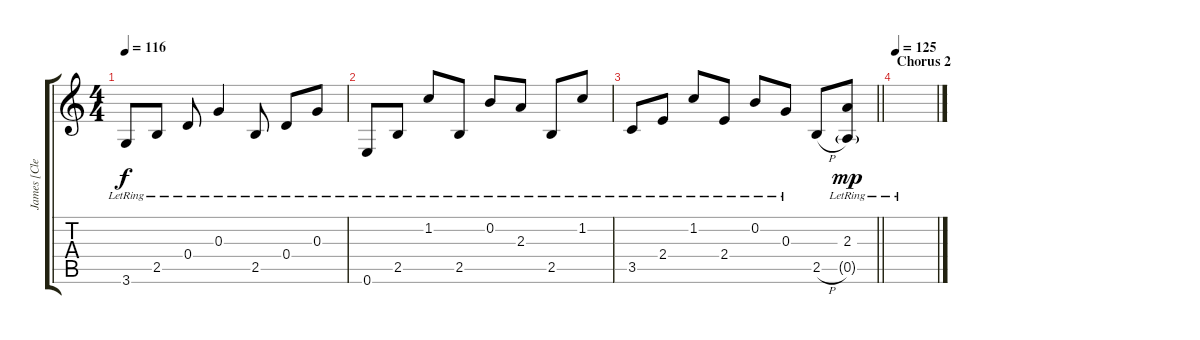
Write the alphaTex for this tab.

\track ("James [Clean]" "James [Cle") {instrument electricguitarclean}
\staff {score tabs}
\tuning (E4 B3 G3 D3 A2 E2) {hide}
\ts (4 4)
\tempo 116
\clef g2
\ks c
3.6{lr}.8{dy f} 2.5{lr}.8 0.4{lr}.8 0.3{lr}.4 2.5{lr}.8 0.4{lr}.8 0.3{lr}.8 |
0.6{lr}.8 2.5{lr}.8 1.2{lr}.8 2.5{lr}.8 0.2{lr}.8 2.3{lr}.8 2.5{lr}.8 1.2{lr}.8 |
\barLineRight lightlight
3.5{lr}.8 2.4{lr}.8 1.2{lr}.8 2.4{lr}.8 0.2{lr}.8 0.3{lr}.8 2.5{h}.8 (2.3{lr} 0.5{g}).8{dy mp} |
\section ("" "Chorus 2")
\tempo 125
